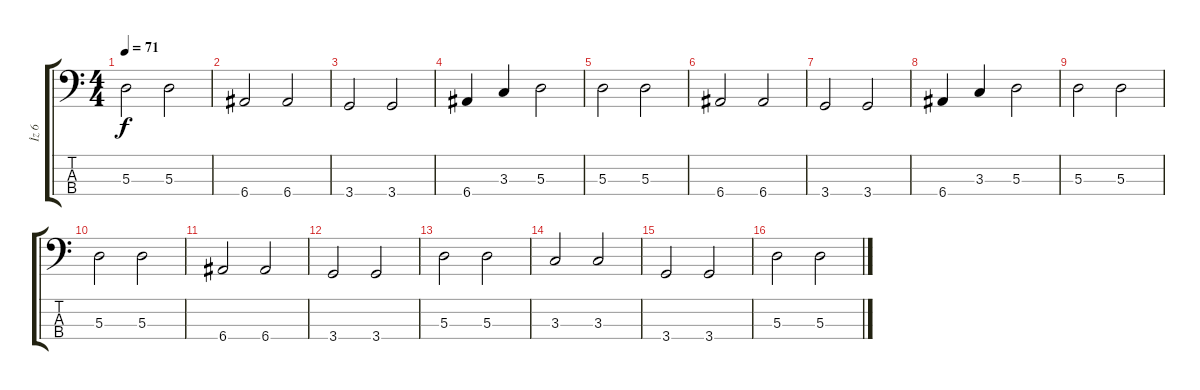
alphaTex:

\track ("İz 6" "İz 6") {instrument electricbassfinger}
\staff {score tabs}
\tuning (G2 D2 A1 E1) {hide}
\ts (4 4)
\tempo 71
\clef f4
\ks c
5.3.2{dy f instrument electricbassfinger} 5.3.2 |
6.4.2 6.4.2 |
3.4.2 3.4.2 |
6.4.4 3.3.4 5.3.2 |
5.3.2 5.3.2 |
6.4.2 6.4.2 |
3.4.2 3.4.2 |
6.4.4 3.3.4 5.3.2 |
5.3.2 5.3.2 |
5.3.2 5.3.2 |
6.4.2 6.4.2 |
3.4.2 3.4.2 |
5.3.2 5.3.2 |
3.3.2 3.3.2 |
3.4.2 3.4.2 |
5.3.2 5.3.2
